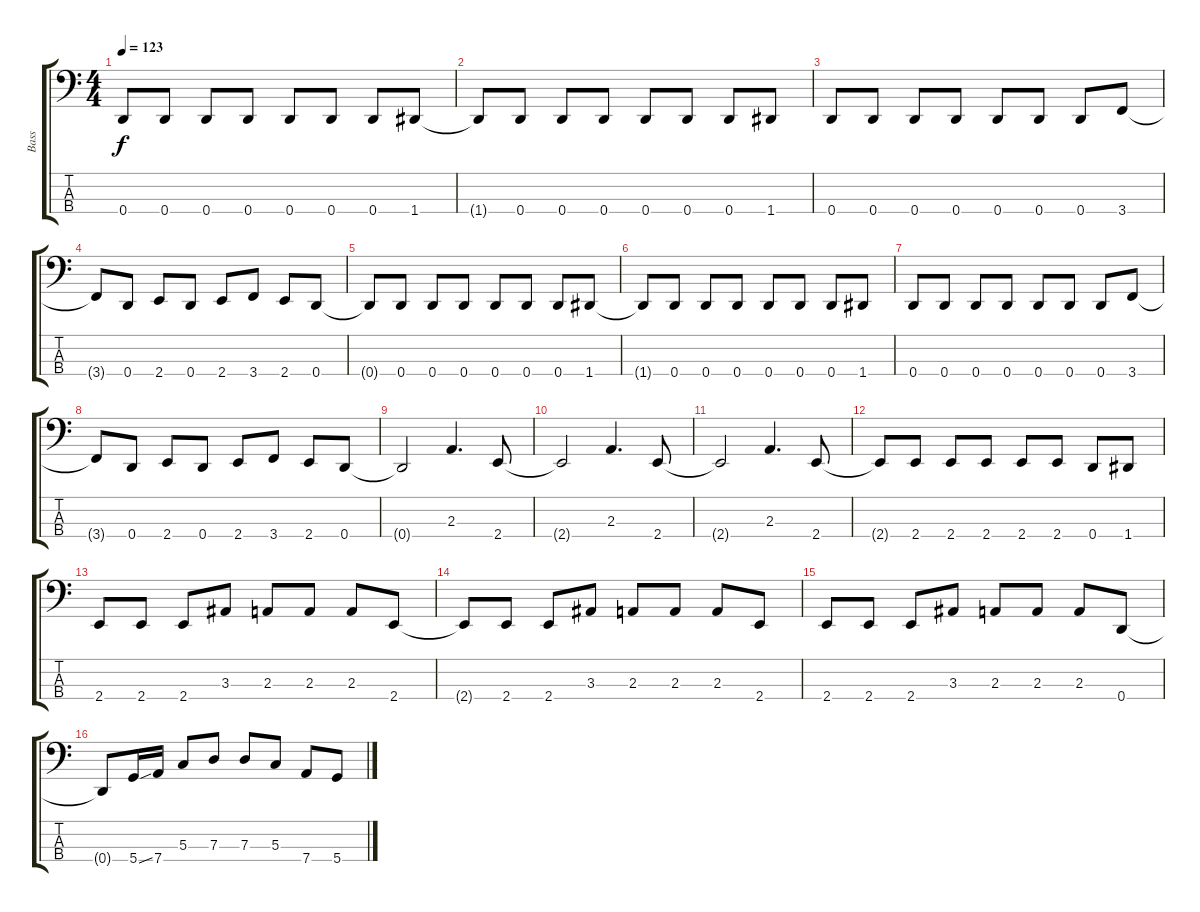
\track ("Bass" "Bass") {instrument electricbasspick}
\staff {score tabs}
\tuning (F2 C2 G1 D1) {hide}
\ts (4 4)
\tempo 123
\clef f4
\ks c
0.4{t}.8{dy f} 0.4.8 0.4.8 0.4.8 0.4.8 0.4.8 0.4.8 1.4.8 |
1.4{t}.8 0.4.8 0.4.8 0.4.8 0.4.8 0.4.8 0.4.8 1.4.8 |
0.4.8 0.4.8 0.4.8 0.4.8 0.4.8 0.4.8 0.4.8 3.4.8 |
3.4{t}.8 0.4.8 2.4.8 0.4.8 2.4.8 3.4.8 2.4.8 0.4.8 |
0.4{t}.8 0.4.8 0.4.8 0.4.8 0.4.8 0.4.8 0.4.8 1.4.8 |
1.4{t}.8 0.4.8 0.4.8 0.4.8 0.4.8 0.4.8 0.4.8 1.4.8 |
0.4.8 0.4.8 0.4.8 0.4.8 0.4.8 0.4.8 0.4.8 3.4.8 |
3.4{t}.8 0.4.8 2.4.8 0.4.8 2.4.8 3.4.8 2.4.8 0.4.8 |
0.4{t}.2 2.3.4{d} 2.4.8 |
2.4{t}.2 2.3.4{d} 2.4.8 |
2.4{t}.2 2.3.4{d} 2.4.8 |
2.4{t}.8 2.4.8 2.4.8 2.4.8 2.4.8 2.4.8 0.4.8 1.4.8 |
2.4.8 2.4.8 2.4.8 3.3.8 2.3.8 2.3.8 2.3.8 2.4.8 |
2.4{t}.8 2.4.8 2.4.8 3.3.8 2.3.8 2.3.8 2.3.8 2.4.8 |
2.4.8 2.4.8 2.4.8 3.3.8 2.3.8 2.3.8 2.3.8 0.4.8 |
0.4{t}.8 5.4{ss}.16 7.4.16 5.3.8 7.3.8 7.3.8 5.3.8 7.4.8 5.4.8
